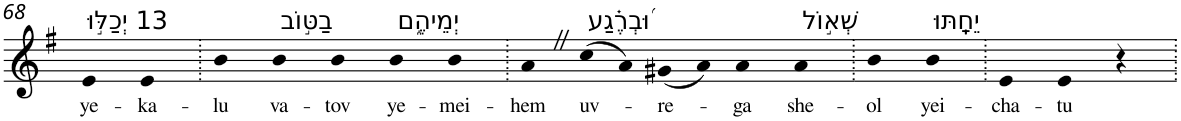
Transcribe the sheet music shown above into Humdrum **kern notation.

**kern	**text
*part1	*part1
*staff1	*staff1
*I"Piano	*
*I'Pno	*
!!LO:PB:g=z
*clefG2	*
*k[f#]	*
*G:	*
=68	=68
!LO:TX:a:t=13 יְכַלּ֣וּ	!
!	!LO:LY:b
4e	ye-
!	!LO:LY:b
4e	-ka-
=69.	=69.
!	!LO:LY:b
4b	-lu
!LO:TX:a:t=בַטּ֣וֹב	!
!	!LO:LY:b
4b	va-
!	!LO:LY:b
4b	-tov
!LO:TX:a:t=יְמֵיהֶ֑ם	!
!	!LO:LY:b
4b	ye-
!	!LO:LY:b
4b	-mei-
=70.	=70.
!	!LO:LY:b
4aZ	-hem
!LO:TX:a:t=וּ֝בְרֶ֗גַע	!
!	!LO:LY:b
(8cc	uv-
8a)	.
!	!LO:LY:b
(8g#X	-re-
8a)	.
!	!LO:LY:b
4a	-ga
!LO:TX:a:t=שְׁא֣וֹל	!
!	!LO:LY:b
4a	she-
=71.	=71.
!	!LO:LY:b
4b	-ol
!LO:TX:a:t=יֵחָֽתּוּ	!
!	!LO:LY:b
4b	yei-
=72.	=72.
!	!LO:LY:b
4e	-cha-
!	!LO:LY:b
4e	-tu
4r	.
=.	=.
*-	*-
